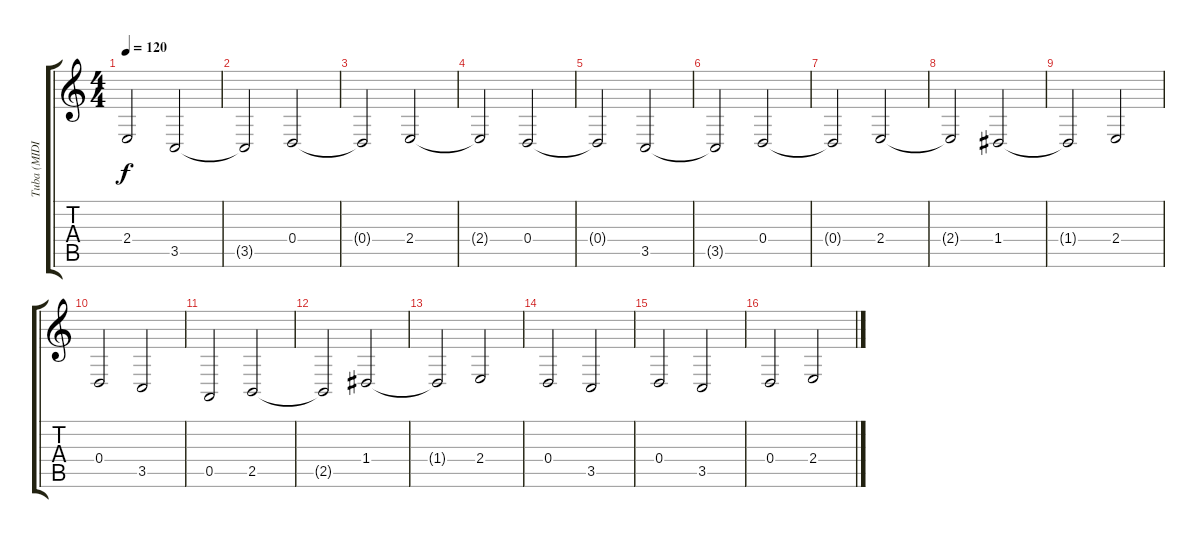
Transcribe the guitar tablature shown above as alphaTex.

\track ("Tuba (MIDI)" "Tuba (MIDI") {instrument tuba}
\staff {score tabs}
\tuning (E4 B3 G3 D3 A2 E2) {hide}
\ts (4 4)
\tempo 120
\clef g2
\ks c
2.4{t}.2{dy f} 3.5.2 |
3.5{t}.2 0.4.2 |
0.4{t}.2 2.4.2 |
2.4{t}.2 0.4.2 |
0.4{t}.2 3.5.2 |
3.5{t}.2 0.4.2 |
0.4{t}.2 2.4.2 |
2.4{t}.2 1.4.2 |
1.4{t}.2 2.4.2 |
0.4.2 3.5.2 |
0.5.2 2.5.2 |
2.5{t}.2 1.4.2 |
1.4{t}.2 2.4.2 |
0.4.2 3.5.2 |
0.4.2 3.5.2 |
0.4.2 2.4.2
